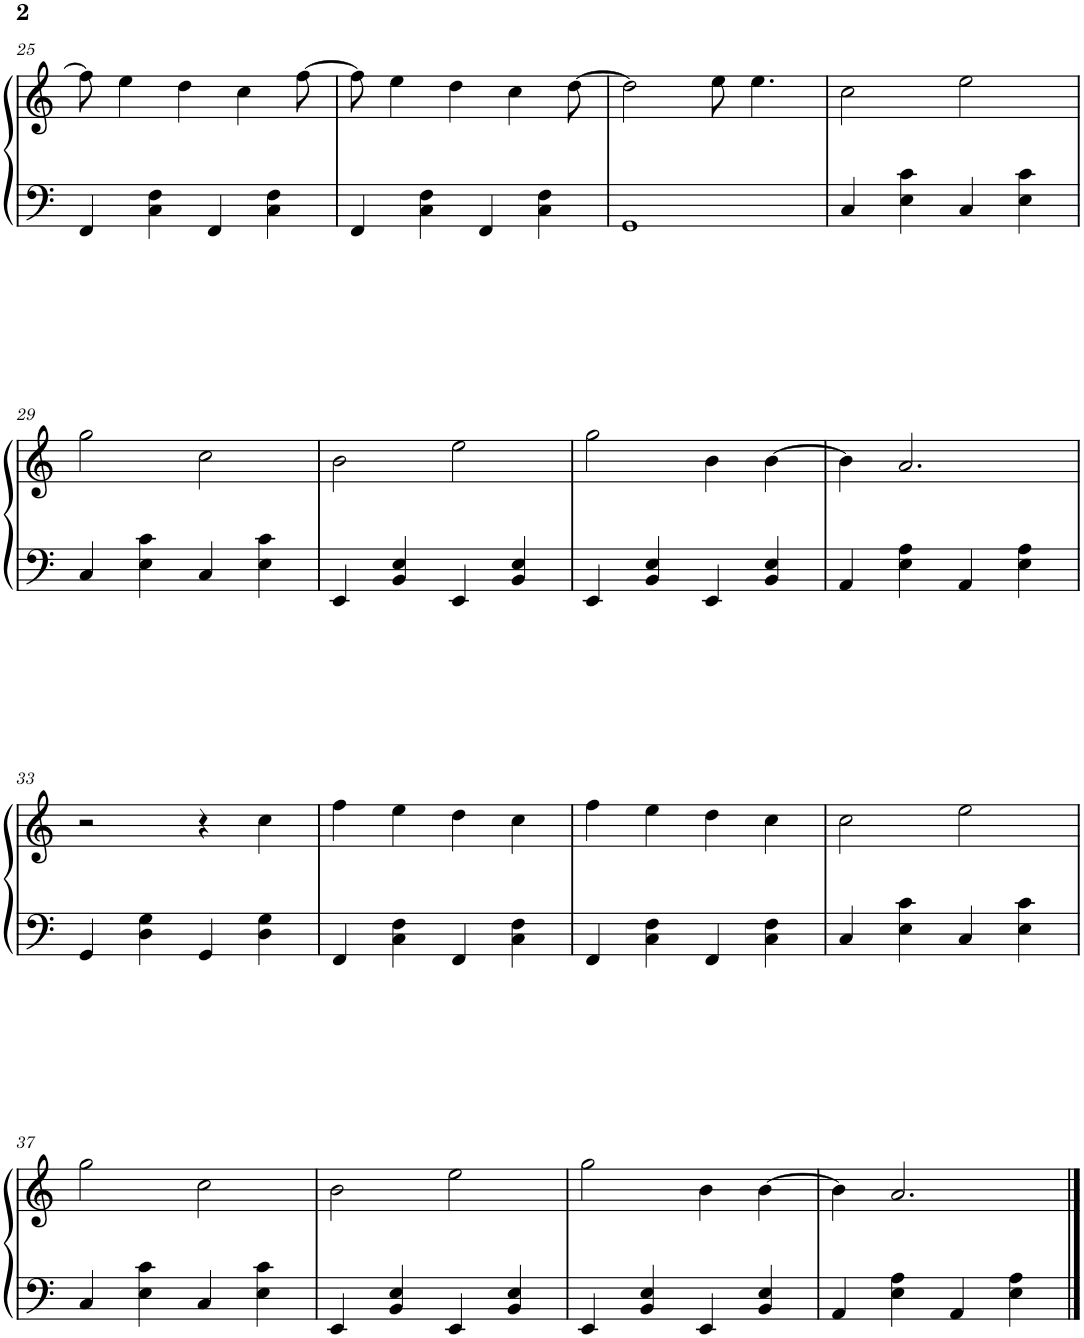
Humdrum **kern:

**kern	**kern
*part1	*part1
*staff2	*staff1
*I"Piano	*
*I'Pno.	*
!!LO:PB:g=z
*clefF4	*clefG2
*k[]	*k[]
*M4/4	*M4/4
=25	=25
4FF/	8ff\]
.	4ee\
4C\ 4F\	.
.	4dd\
4FF/	.
.	4cc\
4C\ 4F\	.
.	[8ff\
=26	=26
4FF/	8ff\]
.	4ee\
4C\ 4F\	.
.	4dd\
4FF/	.
.	4cc\
4C\ 4F\	.
.	[8dd\
=27	=27
1GG	2dd\]
.	8ee\
.	4.ee\
=28	=28
4C/	2cc\
4E\ 4c\	.
4C/	2ee\
4E\ 4c\	.
!!LO:LB:g=z
=29	=29
4C/	2gg\
4E\ 4c\	.
4C/	2cc\
4E\ 4c\	.
=30	=30
4EE/	2b\
4BB/ 4E/	.
4EE/	2ee\
4BB/ 4E/	.
=31	=31
4EE/	2gg\
4BB/ 4E/	.
4EE/	4b\
4BB/ 4E/	[4b\
=32	=32
4AA/	4b\]
4E\ 4A\	2.a/
4AA/	.
4E\ 4A\	.
!!LO:LB:g=z
=33	=33
4GG/	2r
4D\ 4G\	.
4GG/	4r
4D\ 4G\	4cc\
=34	=34
4FF/	4ff\
4C\ 4F\	4ee\
4FF/	4dd\
4C\ 4F\	4cc\
=35	=35
4FF/	4ff\
4C\ 4F\	4ee\
4FF/	4dd\
4C\ 4F\	4cc\
=36	=36
4C/	2cc\
4E\ 4c\	.
4C/	2ee\
4E\ 4c\	.
!!LO:LB:g=z
=37	=37
4C/	2gg\
4E\ 4c\	.
4C/	2cc\
4E\ 4c\	.
=38	=38
4EE/	2b\
4BB/ 4E/	.
4EE/	2ee\
4BB/ 4E/	.
=39	=39
4EE/	2gg\
4BB/ 4E/	.
4EE/	4b\
4BB/ 4E/	[4b\
=40	=40
4AA/	4b\]
4E\ 4A\	2.a/
4AA/	.
4E\ 4A\	.
==	==
*-	*-
